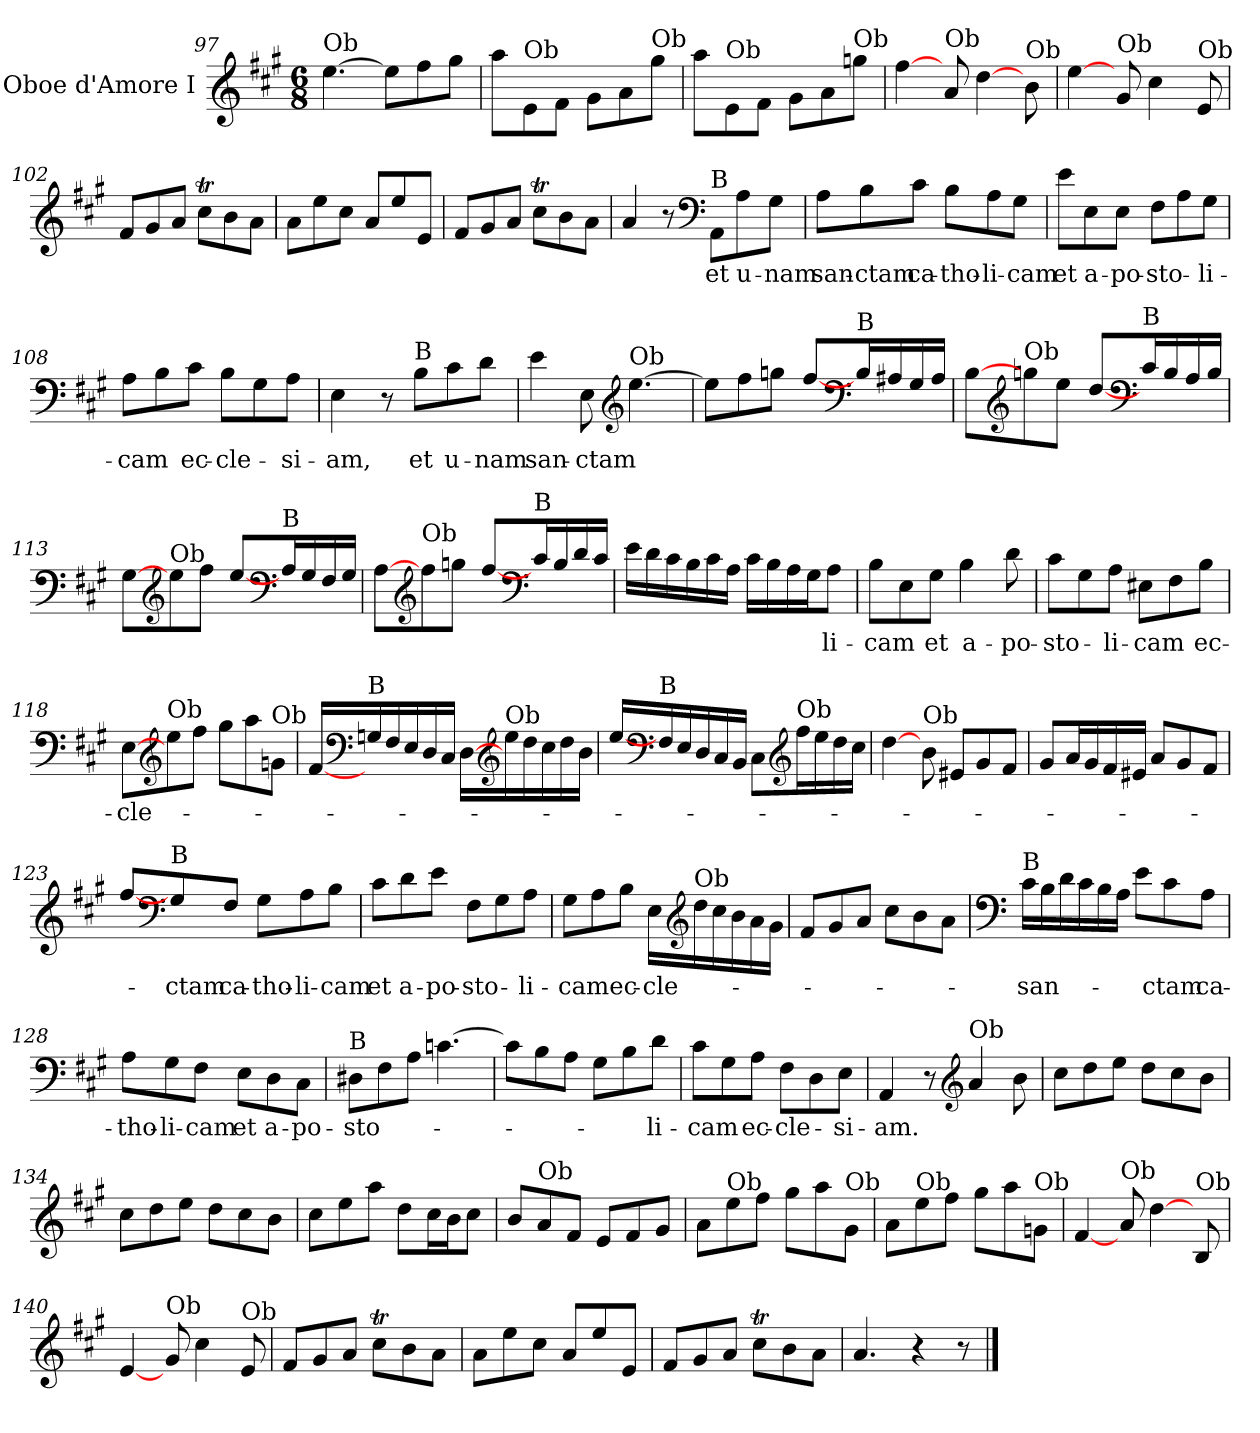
**kern	**text
*part1	*part1
*staff1	*staff1
*I"Oboe d'Amore I	*
*I'Ob	*
*clefG2	*
*k[f#c#g#]	*
*M6/8	*
=97	=97
!LO:TX:a:t=Ob	!
[4.ee	.
8ee\L]	.
8ff#\	.
8gg#\J	.
=98	=98
8aa\L	.
!LO:TX:a:t=Ob	!
8e\	.
8f#\J	.
8g#\L	.
8a\	.
!LO:TX:a:t=Ob	!
8gg#\J	.
=99	=99
8aa\L	.
!LO:TX:a:t=Ob	!
8e\	.
8f#\J	.
8g#\L	.
8a\	.
!LO:TX:a:t=Ob	!
8ggn\J	.
=100	=100
[4ff#	.
!LO:TX:a:t=Ob	!
8a	.
[4dd	.
!LO:TX:a:t=Ob	!
8b	.
=101	=101
[4ee	.
!LO:TX:a:t=Ob	!
8g#	.
4cc#	.
!LO:TX:a:t=Ob	!
8e	.
=102	=102
8f#/L	.
8g#/	.
8a/J	.
8cc#t\L	.
8b\	.
8a\J	.
=103	=103
8a\L	.
8ee\	.
8cc#\J	.
8a/L	.
8ee/	.
8e/J	.
=104	=104
8f#/L	.
8g#/	.
8a/J	.
8cc#t\L	.
8b\	.
8a\J	.
=105	=105
4a	.
8r	.
*clefF4	*
!LO:TX:a:t=B	!
8AA\L	et
8A\	u-
8G#\J	-nam
=106	=106
8A\L	san-
8B\	-ctam
8c#\J	ca-
8B\L	-tho-
8A\	-li-
8G#\J	-cam
=107	=107
8e\L	et
8E\	a-
8E\J	-po-
8F#\L	-sto-
8A\	.
8G#\J	-li-
=108	=108
8A\L	cam
8B\	.
8c#\J	ec-
8B\L	-cle-
8G#\	.
8A\J	-si-
=109	=109
4E	-am,
8r	.
!LO:TX:a:t=B	!
8B\L	et
8c#\	u-
8d\J	-nam
=110	=110
4e	san-
8E	-ctam
*clefG2	*
!LO:TX:a:t=Ob	!
[4.ee	.
=111	=111
8ee\L]	.
8ff#\	.
8ggn\J	.
[8ff#/L	.
*clefF4	*
!LO:TX:a:t=B	!
16B/L	.
16A#/	.
16G#/	.
16A#/JJ	.
=112	=112
[8B\L	.
*clefG2	*
!LO:TX:a:t=Ob	!
8ggn\	.
8ee\J	.
[8dd/L	.
*clefF4	*
!LO:TX:a:t=B	!
16c#/L	.
16B/	.
16A/	.
16B/JJ	.
=113	=113
[8G#\L	.
*clefG2	*
!LO:TX:a:t=Ob	!
8ee\	.
8ff#\J	.
[8ee/L	.
*clefF4	*
!LO:TX:a:t=B	!
16A/L	.
16G#/	.
16F#/	.
16G#/JJ	.
=114	=114
[8A\L	.
*clefG2	*
!LO:TX:a:t=Ob	!
8ff#\	.
8ggn\J	.
[8ff#/L	.
*clefF4	*
!LO:TX:a:t=B	!
16c#/L	.
16B/	.
16d/	.
16c#/JJ	.
=115	=115
16e\LL	.
16d\	.
16c#\	.
16B\	.
16c#\	.
16A\JJ	.
16c#\LL	.
16B\	.
16A\	.
16G#\J	.
8A\J	-li-
=116	=116
8B\L	-cam
8E\	.
8G#\J	et
4B	a-
8d	-po-
=117	=117
8c#\L	-sto-
8G#\	.
8A\J	-li-
8E#X\L	-cam
8F#\	.
8B\J	ec-
=118	=118
[8E\L	-cle-
*clefG2	*
!LO:TX:a:t=Ob	!
8ee\	.
8ff#\J	.
8gg#\L	.
8aa\	.
!LO:TX:a:t=Ob	!
8gn\J	.
=119	=119
[16f#/LL	.
*clefF4	*
!LO:TX:a:t=B	!
16Gn/	.
16F#/	.
16E/	.
16D/	.
16C#/JJ	.
[16D\LL	.
*clefG2	*
!LO:TX:a:t=Ob	!
16ee\	.
16dd\	.
16cc#\	.
16dd\	.
16b\JJ	.
=120	=120
[16ee/LL	.
*clefF4	*
!LO:TX:a:t=B	!
16F#/	.
16E/	.
16D/	.
16C#/	.
16BB/JJ	.
8C#\L	.
*clefG2	*
!LO:TX:a:t=Ob	!
16ff#\L	.
16ee\	.
16dd\	.
16cc#\JJ	.
=121	=121
[4dd	.
!LO:TX:a:t=Ob	!
8b	.
8e#X/L	.
8g#/	.
8f#/J	.
=122	=122
8g#/L	.
16a/L	.
16g#/	.
16f#/	.
16e#X/JJ	.
8a/L	.
8g#/	.
8f#/J	.
=123	=123
[8ff#/L	.
*clefF4	*
!LO:TX:a:t=B	!
8G#/	-ctam
8F#/J	ca-
8G#\L	-tho-
8A\	-li-
8B\J	-cam
=124	=124
8c#\L	et
8d\	a-
8e\J	-po-
8F#\L	-sto-
8G#\	.
8A\J	-li-
=125	=125
8G#\L	-cam
8A\	.
8B\J	ec-
16E\LL	-cle-
*clefG2	*
!LO:TX:a:t=Ob	!
16dd\	.
16cc#\	.
16b\	.
16a\	.
16g#\JJ	.
=126	=126
8f#/L	.
8g#/	.
8a/J	.
8cc#\L	.
8b\	.
8a\J	.
=127	=127
*clefF4	*
!LO:TX:a:t=B	!
16c#\LL	san-
16B\	.
16d\	.
16c#\	.
16B\	.
16A\JJ	.
8e\L	.
8c#\	-ctam
8A\J	ca-
=128	=128
8A\L	-tho-
8G#\	-li-
8F#\J	-cam
8E\L	et
8D\	a-
8C#\J	-po-
=129	=129
!LO:TX:a:t=B	!
8D#X\L	-sto-
8F#\	.
8A\J	.
[4.cn	.
=130	=130
8c\L]	.
8B\	.
8A\J	.
8G#\L	.
8B\	.
8d\J	-li-
=131	=131
8c#\L	-cam
8G#\	.
8A\J	ec-
8F#\L	-cle-
8D\	.
8E\J	-si-
=132	=132
4AA	-am.
8r	.
*clefG2	*
!LO:TX:a:t=Ob	!
4a	.
8b	.
=133	=133
8cc#\L	.
8dd\	.
8ee\J	.
8dd\L	.
8cc#\	.
8b\J	.
=134	=134
8cc#\L	.
8dd\	.
8ee\J	.
8dd\L	.
8cc#\	.
8b\J	.
=135	=135
8cc#\L	.
8ee\	.
8aa\J	.
8dd\L	.
16cc#\L	.
16b\J	.
8cc#\J	.
=136	=136
8b/L	.
!LO:TX:a:t=Ob	!
8a/	.
8f#/J	.
8e/L	.
8f#/	.
8g#/J	.
=137	=137
8a\L	.
!LO:TX:a:t=Ob	!
8ee\	.
8ff#\J	.
8gg#\L	.
8aa\	.
!LO:TX:a:t=Ob	!
8g#\J	.
=138	=138
8a\L	.
!LO:TX:a:t=Ob	!
8ee\	.
8ff#\J	.
8gg#\L	.
8aa\	.
!LO:TX:a:t=Ob	!
8gn\J	.
=139	=139
[4f#	.
!LO:TX:a:t=Ob	!
8a	.
[4dd	.
!LO:TX:a:t=Ob	!
8B	.
=140	=140
[4e	.
!LO:TX:a:t=Ob	!
8g#	.
4cc#	.
!LO:TX:a:t=Ob	!
8e	.
=141	=141
8f#/L	.
8g#/	.
8a/J	.
8cc#t\L	.
8b\	.
8a\J	.
=142	=142
8a\L	.
8ee\	.
8cc#\J	.
8a/L	.
8ee/	.
8e/J	.
=143	=143
8f#/L	.
8g#/	.
8a/J	.
8cc#t\L	.
8b\	.
8a\J	.
=144	=144
4.a	.
4r	.
8r	.
==	==
*-	*-
